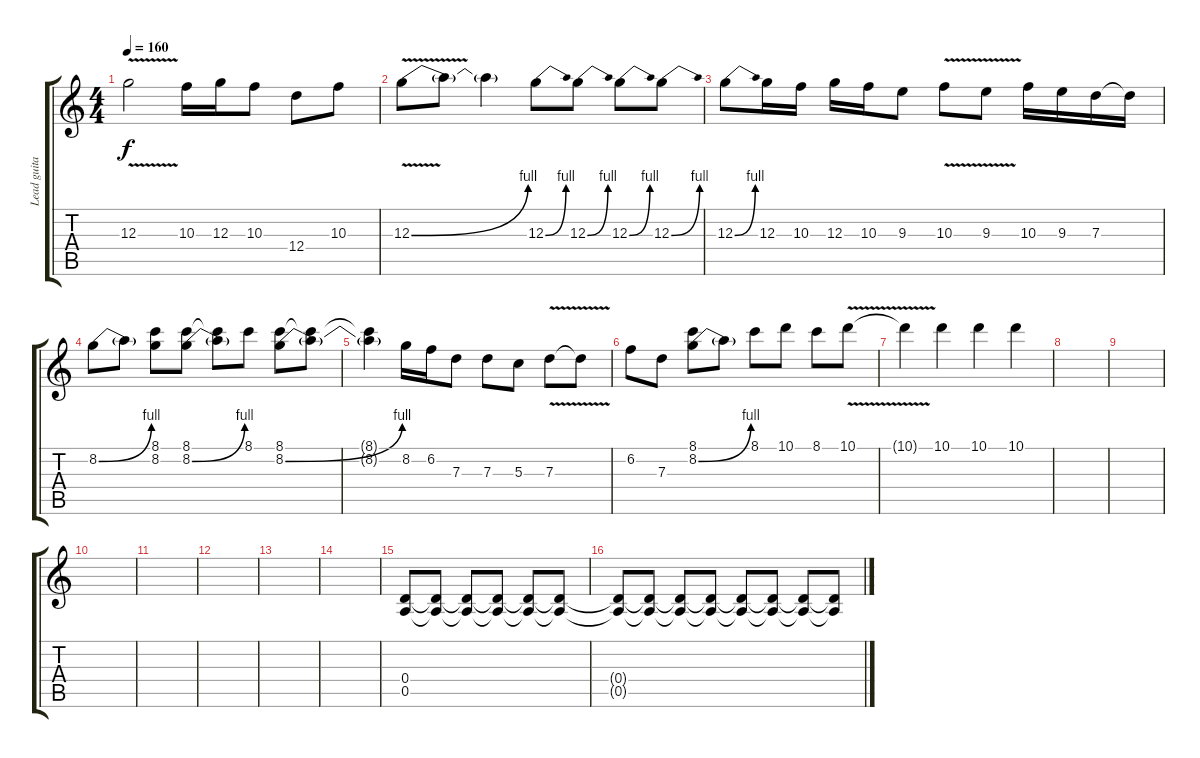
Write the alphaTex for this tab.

\track ("Lead guitar" "Lead guita") {instrument distortionguitar}
\staff {score tabs}
\tuning (E4 B3 G3 D3 A2 E2) {hide}
\ts (4 4)
\tempo 160
\clef g2
\ks c
12.3{v}.2{dy f} 10.3.16 12.3.16 10.3.8 12.4.8 10.3.8 |
12.3{be (bend 0 0 60 4) v}.8 12.3{t}.8 12.3{t}.4 12.3{be (bend 0 0 60 4)}.8 12.3{be (bend 0 0 60 4)}.8 12.3{be (bend 0 0 60 4)}.8 12.3{be (bend 0 0 60 4)}.8 |
12.3{be (bend 0 0 60 4)}.8 12.3.16 10.3.16 12.3.16 10.3.16 9.3.8 10.3{v}.8 9.3{v}.8 10.3.16 9.3.16 7.3.16 7.3{t}.16 |
8.2{be (bend 0 0 60 4)}.8 8.2{t}.8 (8.1 8.2).8 (8.1 8.2{be (bend 0 0 60 4)}).8 (8.1{t} 8.2{t}).8 8.1.8 (8.1 8.2{be (bend 0 0 60 4)}).8 (8.1{t} 8.2{t}).8 |
(8.1{t} 8.2{t}).4 8.2.16 6.2.16 7.3.8 7.3.8 5.3.8 7.3{v}.8 7.3{t}.8 |
6.2.8 7.3.8 (8.1 8.2{be (bend 0 0 60 4)}).8 8.2{t}.8 8.1.8 10.1.8 8.1.8 10.1{v}.8 |
10.1{t}.4 10.1.4 10.1.4 10.1.4 |
|
|
|
|
|
|
|
(0.4 0.5).8 (0.4{t} 0.5{t}).8 (0.4{t} 0.5{t}).8 (0.4{t} 0.5{t}).8 (0.4{t} 0.5{t}).8 (0.4{t} 0.5{t}).8 |
(0.4{t} 0.5{t}).8 (0.4{t} 0.5{t}).8 (0.4{t} 0.5{t}).8 (0.4{t} 0.5{t}).8 (0.4{t} 0.5{t}).8 (0.4{t} 0.5{t}).8 (0.4{t} 0.5{t}).8 (0.4{t} 0.5{t}).8
